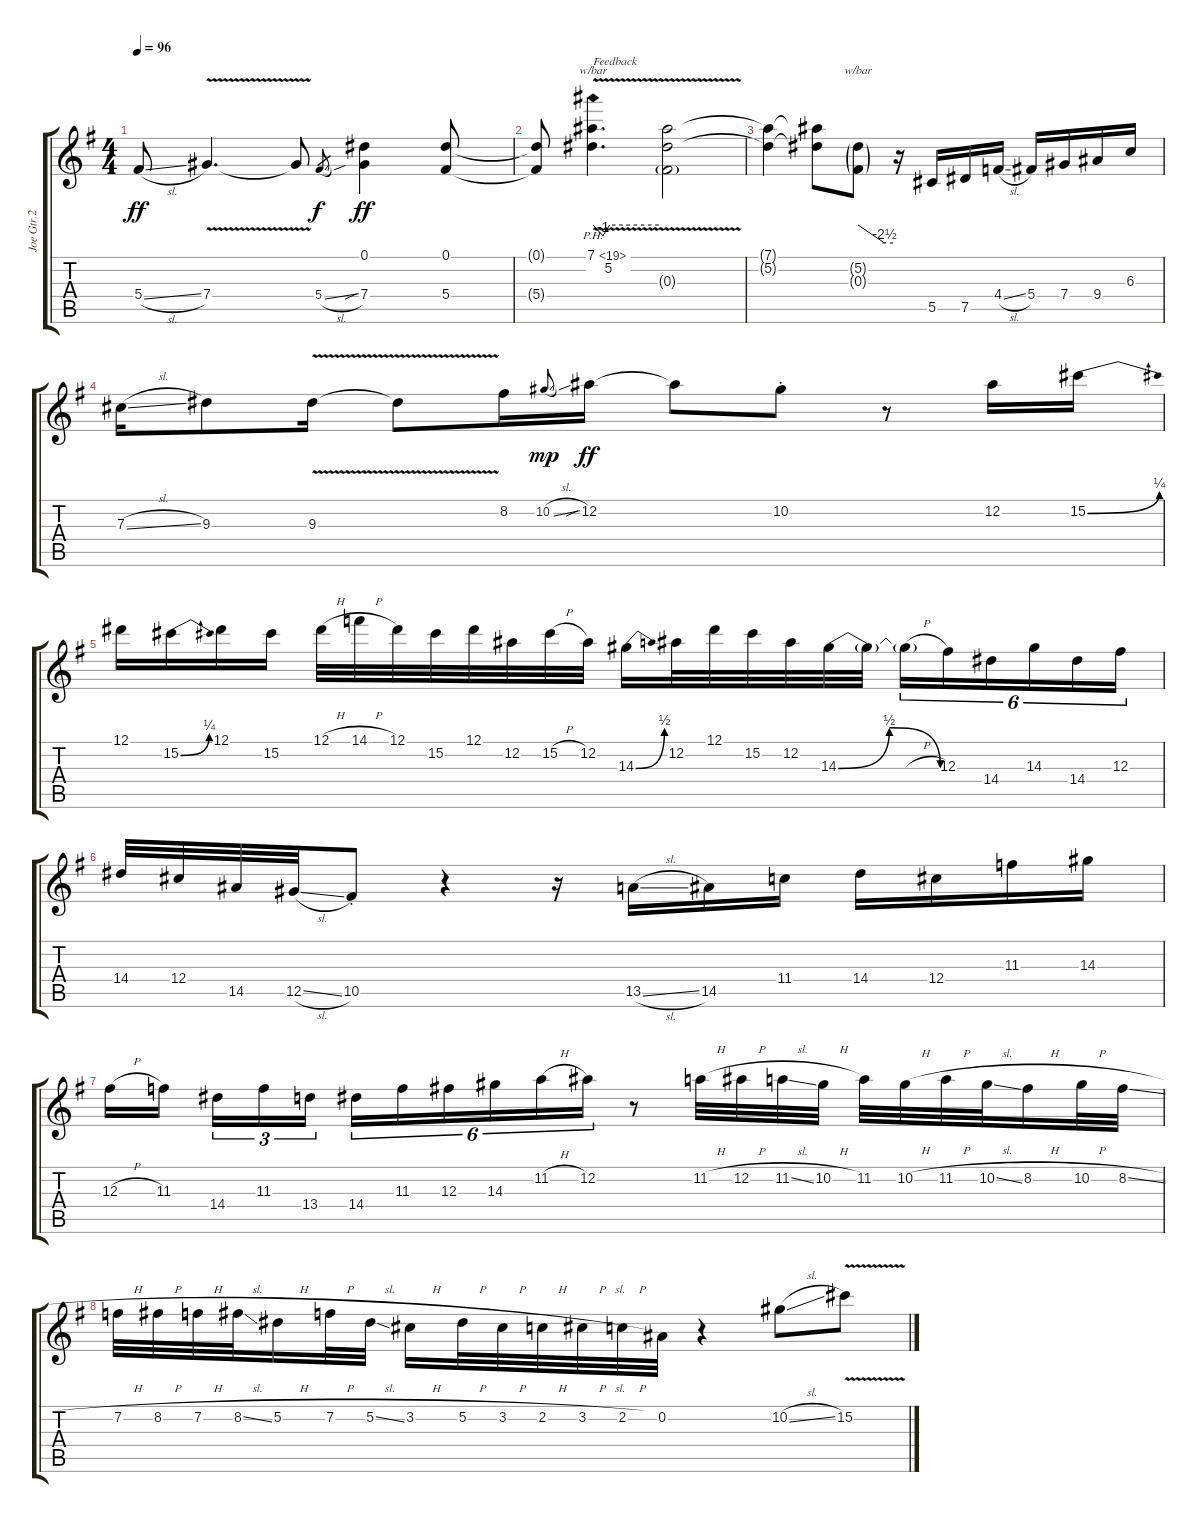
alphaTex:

\track ("Joe Gtr.2" "Joe Gtr.2") {instrument distortionguitar}
\staff {score tabs}
\tuning (Eb4 Bb3 Gb3 Db3 Ab2 Eb2) {hide}
\ts (4 4)
\tempo 96
\clef g2
\ks eminor
5.4{sl}.8{dy ff} 7.4{v}.4{d} 7.4{t}.8 5.4{sl}.8{gr dy f} (0.1 7.4{sib}).4{dy ff} (0.1 5.4).8 |
(0.1{t} 5.4{t}).8 (7.1{ph 12} 5.2{v}).4{d tbe (custom default 0 0 9 -4 15 0 60 0) txt "Feedback"} (7.1{t} 5.2{t} 0.3{g}).2 |
(7.1{t} 5.2{t}).4 (7.1{t} 5.2{t}).8 (5.2{g} 0.3{g}).8{tbe (custom default 0 0 45 -10 60 -10)} r.16 5.5.16 7.5.16 4.4{sl}.16 5.4.16{beam Up} 7.4.16{beam Up} 9.4.16{beam Up} 6.3.16{beam Up} |
7.3{sl}.16 9.3.8 9.3{v}.16 9.3{t}.8 8.2.16 10.2{sl}.8{gr onbeat dy mp} 12.2{sib}.16{dy ff} 12.2{t}.8 10.2{st}.8 r.8 12.2.16 15.2{be (bend 0 0 60 1)}.16 |
12.1.16 15.2{be (bend 0 0 60 1)}.16 12.1.16 15.2.16 12.1{h}.32 14.1{h}.32 12.1.32 15.2.32 12.1.32 12.2.32 15.2{h}.32 12.2.32 14.3{be (bend 0 0 60 2)}.16 12.2.32 12.1.32 15.2.32 12.2.32 14.3{be (bendrelease 0 0 25 2 35 2 60 0)}.32 14.3{t}.32 14.3{h t}.16{tu (6 4)} 12.3.16{tu (6 4)} 14.4.16{tu (6 4)} 14.3.16{tu (6 4)} 14.4.16{tu (6 4)} 12.3.16{tu (6 4)} |
14.4.32 12.4.32 14.5.32 12.5{sl}.32 10.5{st}.8 r.4 r.16 13.5{sl}.16 14.5.16 11.4.16 14.4.16 12.4.16 11.3.16 14.3.16 |
12.3{h}.16 11.3.16{beam splitsecondary} 14.4.16{tu (3 2) beam merge} 11.3.16{tu (3 2) beam merge} 13.4.16{tu (3 2)} 14.4.16{tu (6 4)} 11.3.16{tu (6 4)} 12.3.16{tu (6 4)} 14.3.16{tu (6 4)} 11.2{h}.16{tu (6 4)} 12.2.16{tu (6 4)} r.8 11.2{h}.32 12.2{h}.32 11.2{sl}.32 10.2{h}.32 11.2.32 10.2{h}.32 11.2{h}.32 10.2{sl}.32 8.2{h}.16 10.2{h}.32 8.2{sl}.32 |
7.2{h}.32 8.2{h}.32 7.2{h}.32 8.2{sl}.32 5.2{h}.16 7.2{h}.32 5.2{sl}.32 3.2{h}.16 5.2{h}.32 3.2{h}.32 2.2{h}.32 3.2{h}.32 2.2{h}.32 0.2.32 r.4 10.2{sl}.8 15.2{v h}.8
